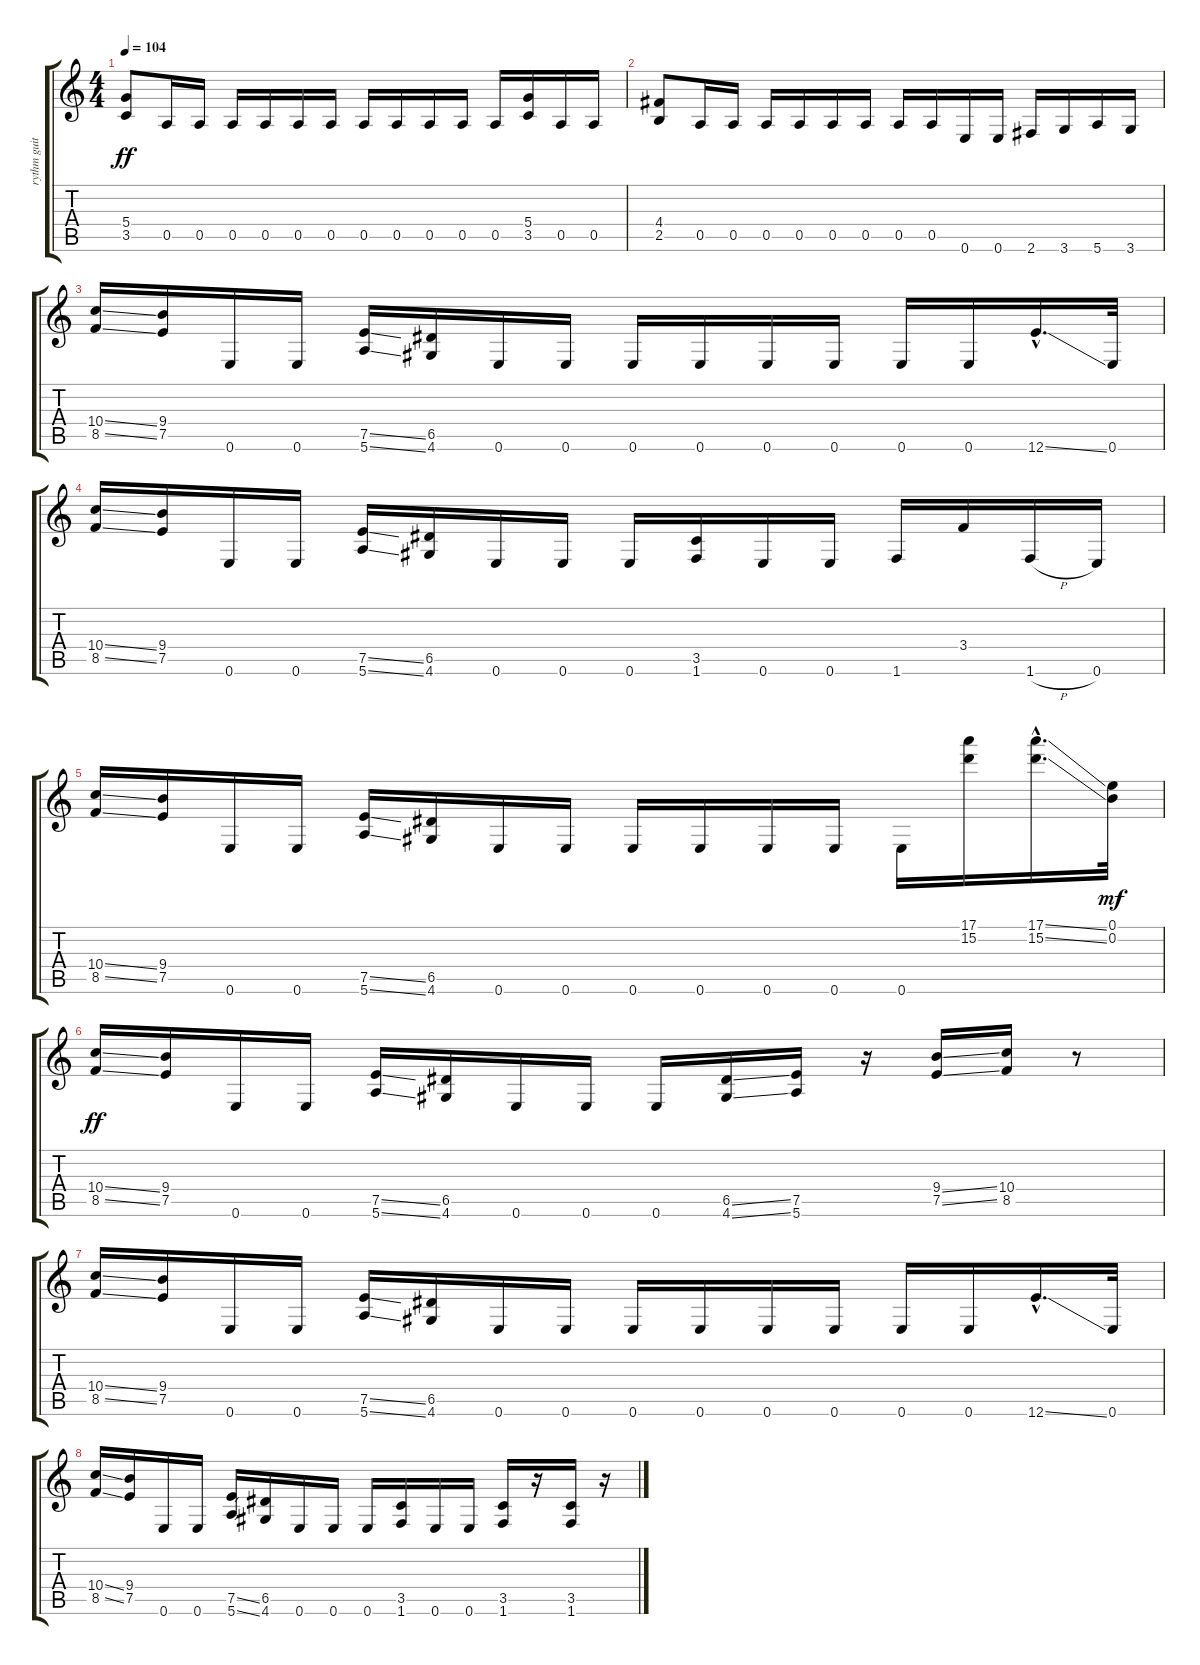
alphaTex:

\track ("rythm guitar 2" "rythm guit") {instrument overdrivenguitar}
\staff {score tabs}
\tuning (E4 B3 G3 D3 A2 E2) {hide}
\ts (4 4)
\tempo 104
\clef g2
\ks c
(5.4 3.5).8{dy ff} 0.5.16 0.5.16 0.5.16 0.5.16 0.5.16 0.5.16 0.5.16 0.5.16 0.5.16 0.5.16 0.5.16 (5.4 3.5).16 0.5.16 0.5.16 |
(4.4 2.5).8 0.5.16 0.5.16 0.5.16 0.5.16 0.5.16 0.5.16 0.5.16 0.5.16 0.6.16 0.6.16 2.6.16 3.6.16 5.6.16 3.6.16 |
(10.4{ss} 8.5{ss}).16 (9.4 7.5).16 0.6.16 0.6.16 (7.5{ss} 5.6{ss}).16 (6.5 4.6).16 0.6.16 0.6.16 0.6.16 0.6.16 0.6.16 0.6.16 0.6.16 0.6.16 12.6{ss hac}.16{d} 0.6.32 |
(10.4{ss} 8.5{ss}).16 (9.4 7.5).16 0.6.16 0.6.16 (7.5{ss} 5.6{ss}).16 (6.5 4.6).16 0.6.16 0.6.16 0.6.16 (3.5 1.6).16 0.6.16 0.6.16 1.6.16 3.4.16 1.6{h}.16 0.6.16 |
(10.4{ss} 8.5{ss}).16 (9.4 7.5).16 0.6.16 0.6.16 (7.5{ss} 5.6{ss}).16 (6.5 4.6).16 0.6.16 0.6.16 0.6.16 0.6.16 0.6.16 0.6.16 0.6.16 (17.1 15.2).16 (17.1{ss hac} 15.2{ss hac}).16{d} (0.1 0.2).32{dy mf} |
(10.4{ss} 8.5{ss}).16{dy ff} (9.4 7.5).16 0.6.16 0.6.16 (7.5{ss} 5.6{ss}).16 (6.5 4.6).16 0.6.16 0.6.16 0.6.16 (6.5{ss} 4.6{ss}).16 (7.5 5.6).16 r.16 (9.4{ss} 7.5{ss}).16 (10.4 8.5).16 r.8 |
(10.4{ss} 8.5{ss}).16 (9.4 7.5).16 0.6.16 0.6.16 (7.5{ss} 5.6{ss}).16 (6.5 4.6).16 0.6.16 0.6.16 0.6.16 0.6.16 0.6.16 0.6.16 0.6.16 0.6.16 12.6{ss hac}.16{d} 0.6.32 |
(10.4{ss} 8.5{ss}).16 (9.4 7.5).16 0.6.16 0.6.16 (7.5{ss} 5.6{ss}).16 (6.5 4.6).16 0.6.16 0.6.16 0.6.16 (3.5 1.6).16 0.6.16 0.6.16 (3.5 1.6).16 r.16 (3.5 1.6).16 r.16
